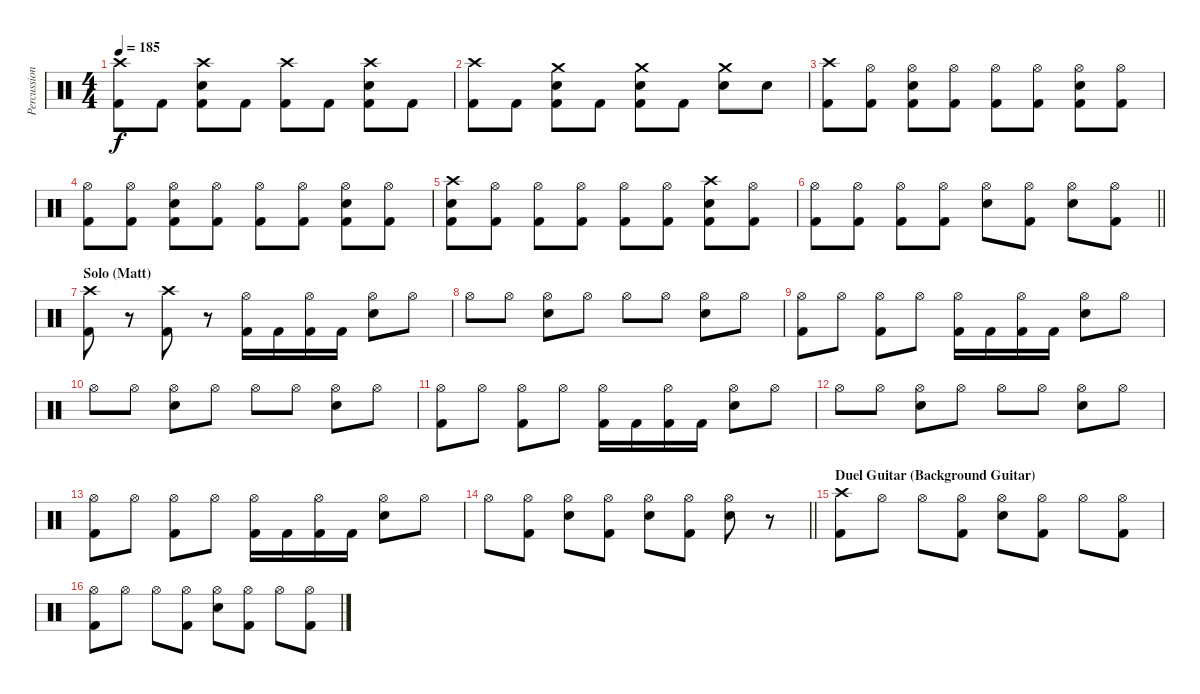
\track ("Percussion" "Percussion") {instrument percussion}
\staff {score}
\articulation defaults
\ts (4 4)
\tempo 185
\clef neutral
\ks c
("Crash high (hit)" "Kick (hit) 2").8{dy f} "Kick (hit) 2".8 ("Crash high (hit)" "Electric Snare (hit)" "Kick (hit) 2").8 "Kick (hit) 2".8 ("Crash high (hit)" "Kick (hit) 2").8 "Kick (hit) 2".8 ("Crash high (hit)" "Electric Snare (hit)" "Kick (hit) 2").8 "Kick (hit) 2".8 |
("Crash high (hit)" "Kick (hit) 2").8 "Kick (hit) 2".8 ("Crash medium (hit)" "Electric Snare (hit)" "Kick (hit) 2").8 "Kick (hit) 2".8 ("Crash medium (hit)" "Electric Snare (hit)" "Kick (hit) 2").8 "Kick (hit) 2".8 ("Crash medium (hit)" "Electric Snare (hit)").8 "Electric Snare (hit)".8 |
("Crash high (hit)" "Kick (hit) 2").8 ("Hi-Hat (open)" "Kick (hit) 2").8 ("Hi-Hat (open)" "Electric Snare (hit)" "Kick (hit) 2").8 ("Hi-Hat (open)" "Kick (hit) 2").8 ("Hi-Hat (open)" "Kick (hit) 2").8 ("Hi-Hat (open)" "Kick (hit) 2").8 ("Hi-Hat (open)" "Electric Snare (hit)" "Kick (hit) 2").8 ("Hi-Hat (open)" "Kick (hit) 2").8 |
("Hi-Hat (open)" "Kick (hit) 2").8 ("Hi-Hat (open)" "Kick (hit) 2").8 ("Hi-Hat (open)" "Electric Snare (hit)" "Kick (hit) 2").8 ("Hi-Hat (open)" "Kick (hit) 2").8 ("Hi-Hat (open)" "Kick (hit) 2").8 ("Hi-Hat (open)" "Kick (hit) 2").8 ("Hi-Hat (open)" "Electric Snare (hit)" "Kick (hit) 2").8 ("Hi-Hat (open)" "Kick (hit) 2").8 |
("Crash high (hit)" "Electric Snare (hit)" "Kick (hit) 2").8 ("Hi-Hat (open)" "Kick (hit) 2").8 ("Hi-Hat (open)" "Kick (hit) 2").8 ("Hi-Hat (open)" "Kick (hit) 2").8 ("Hi-Hat (open)" "Kick (hit) 2").8 ("Hi-Hat (open)" "Kick (hit) 2").8 ("Crash high (hit)" "Electric Snare (hit)" "Kick (hit) 2").8 ("Hi-Hat (open)" "Kick (hit) 2").8 |
\barLineRight lightlight
("Hi-Hat (open)" "Kick (hit) 2").8 ("Hi-Hat (open)" "Kick (hit) 2").8 ("Hi-Hat (open)" "Kick (hit) 2").8 ("Hi-Hat (open)" "Kick (hit) 2").8 ("Hi-Hat (open)" "Electric Snare (hit)").8 ("Hi-Hat (open)" "Kick (hit) 2").8 ("Hi-Hat (open)" "Electric Snare (hit)").8 ("Hi-Hat (open)" "Kick (hit) 2").8 |
\section ("" "Solo (Matt)")
("Crash high (hit)" "Kick (hit) 2").8 r.8 ("Crash high (hit)" "Kick (hit) 2").8 r.8 ("Hi-Hat (open)" "Kick (hit) 2").16 "Kick (hit) 2".16 ("Hi-Hat (open)" "Kick (hit) 2").16 "Kick (hit) 2".16 ("Hi-Hat (open)" "Electric Snare (hit)").8 "Hi-Hat (open)".8 |
"Hi-Hat (open)".8 "Hi-Hat (open)".8 ("Hi-Hat (open)" "Electric Snare (hit)").8 "Hi-Hat (open)".8 "Hi-Hat (open)".8 "Hi-Hat (open)".8 ("Hi-Hat (open)" "Electric Snare (hit)").8 "Hi-Hat (open)".8 |
("Hi-Hat (open)" "Kick (hit) 2").8 "Hi-Hat (open)".8 ("Hi-Hat (open)" "Kick (hit) 2").8 "Hi-Hat (open)".8 ("Hi-Hat (open)" "Kick (hit) 2").16 "Kick (hit) 2".16 ("Hi-Hat (open)" "Kick (hit) 2").16 "Kick (hit) 2".16 ("Hi-Hat (open)" "Electric Snare (hit)").8 "Hi-Hat (open)".8 |
"Hi-Hat (open)".8 "Hi-Hat (open)".8 ("Hi-Hat (open)" "Electric Snare (hit)").8 "Hi-Hat (open)".8 "Hi-Hat (open)".8 "Hi-Hat (open)".8 ("Hi-Hat (open)" "Electric Snare (hit)").8 "Hi-Hat (open)".8 |
("Hi-Hat (open)" "Kick (hit) 2").8 "Hi-Hat (open)".8 ("Hi-Hat (open)" "Kick (hit) 2").8 "Hi-Hat (open)".8 ("Hi-Hat (open)" "Kick (hit) 2").16 "Kick (hit) 2".16 ("Hi-Hat (open)" "Kick (hit) 2").16 "Kick (hit) 2".16 ("Hi-Hat (open)" "Electric Snare (hit)").8 "Hi-Hat (open)".8 |
"Hi-Hat (open)".8 "Hi-Hat (open)".8 ("Hi-Hat (open)" "Electric Snare (hit)").8 "Hi-Hat (open)".8 "Hi-Hat (open)".8 "Hi-Hat (open)".8 ("Hi-Hat (open)" "Electric Snare (hit)").8 "Hi-Hat (open)".8 |
("Hi-Hat (open)" "Kick (hit) 2").8 "Hi-Hat (open)".8 ("Hi-Hat (open)" "Kick (hit) 2").8 "Hi-Hat (open)".8 ("Hi-Hat (open)" "Kick (hit) 2").16 "Kick (hit) 2".16 ("Hi-Hat (open)" "Kick (hit) 2").16 "Kick (hit) 2".16 ("Hi-Hat (open)" "Electric Snare (hit)").8 "Hi-Hat (open)".8 |
\barLineRight lightlight "Hi-Hat (open)".8
("Hi-Hat (open)" "Kick (hit) 2").8 ("Hi-Hat (open)" "Electric Snare (hit)").8 ("Hi-Hat (open)" "Kick (hit) 2").8 ("Hi-Hat (open)" "Electric Snare (hit)").8 ("Hi-Hat (open)" "Kick (hit) 2").8 ("Hi-Hat (open)" "Electric Snare (hit)").8 r.8 |
\section ("" "Duel Guitar (Background Guitar)")
("Crash high (hit)" "Kick (hit) 2").8 "Hi-Hat (open)".8 "Hi-Hat (open)".8 ("Hi-Hat (open)" "Kick (hit) 2").8 ("Hi-Hat (open)" "Electric Snare (hit)").8 ("Hi-Hat (open)" "Kick (hit) 2").8 "Hi-Hat (open)".8 ("Hi-Hat (open)" "Kick (hit) 2").8 |
("Hi-Hat (open)" "Kick (hit) 2").8 "Hi-Hat (open)".8 "Hi-Hat (open)".8 ("Hi-Hat (open)" "Kick (hit) 2").8 ("Hi-Hat (open)" "Electric Snare (hit)").8 ("Hi-Hat (open)" "Kick (hit) 2").8 "Hi-Hat (open)".8 ("Hi-Hat (open)" "Kick (hit) 2").8
